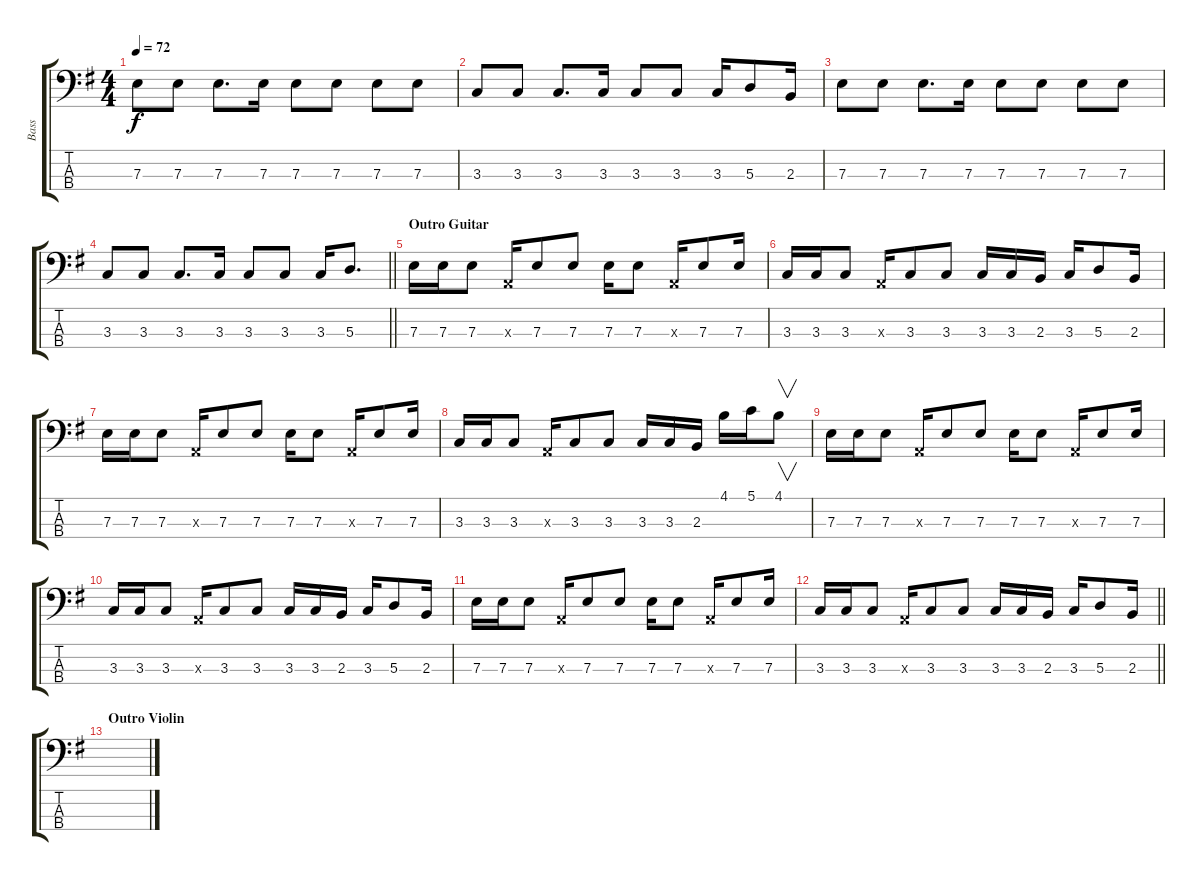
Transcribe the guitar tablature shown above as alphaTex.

\track ("Bass" "Bass") {instrument electricbassfinger}
\staff {score tabs}
\tuning (G2 D2 A1 E1) {hide}
\ts (4 4)
\tempo 72
\clef f4
\ks g
7.3.8{dy f} 7.3.8 7.3.8{d} 7.3.16 7.3.8 7.3.8 7.3.8 7.3.8 |
3.3.8 3.3.8 3.3.8{d} 3.3.16 3.3.8 3.3.8 3.3.16 5.3.8 2.3.16 |
7.3.8 7.3.8 7.3.8{d} 7.3.16 7.3.8 7.3.8 7.3.8 7.3.8 |
\barLineRight lightlight
3.3.8 3.3.8 3.3.8{d} 3.3.16 3.3.8 3.3.8 3.3.16 5.3.8{d} |
\section ("" "Outro Guitar")
7.3.16 7.3.16 7.3.8 0.3{x}.16 7.3.8 7.3.8 7.3.16 7.3.8 0.3{x}.16 7.3.8 7.3.16 |
3.3.16 3.3.16 3.3.8 0.3{x}.16 3.3.8 3.3.8 3.3.16 3.3.16 2.3.16 3.3.16 5.3.8 2.3.16 |
7.3.16 7.3.16 7.3.8 0.3{x}.16 7.3.8 7.3.8 7.3.16 7.3.8 0.3{x}.16 7.3.8 7.3.16 |
3.3.16 3.3.16 3.3.8 0.3{x}.16 3.3.8 3.3.8 3.3.16 3.3.16 2.3.16 4.1.16 5.1.16 4.1.8{v} |
7.3.16 7.3.16 7.3.8 0.3{x}.16 7.3.8 7.3.8 7.3.16 7.3.8 0.3{x}.16 7.3.8 7.3.16 |
3.3.16 3.3.16 3.3.8 0.3{x}.16 3.3.8 3.3.8 3.3.16 3.3.16 2.3.16 3.3.16 5.3.8 2.3.16 |
7.3.16 7.3.16 7.3.8 0.3{x}.16 7.3.8 7.3.8 7.3.16 7.3.8 0.3{x}.16 7.3.8 7.3.16 |
\barLineRight lightlight
3.3.16 3.3.16 3.3.8 0.3{x}.16 3.3.8 3.3.8 3.3.16 3.3.16 2.3.16 3.3.16 5.3.8 2.3.16 |
\section ("" "Outro Violin")
